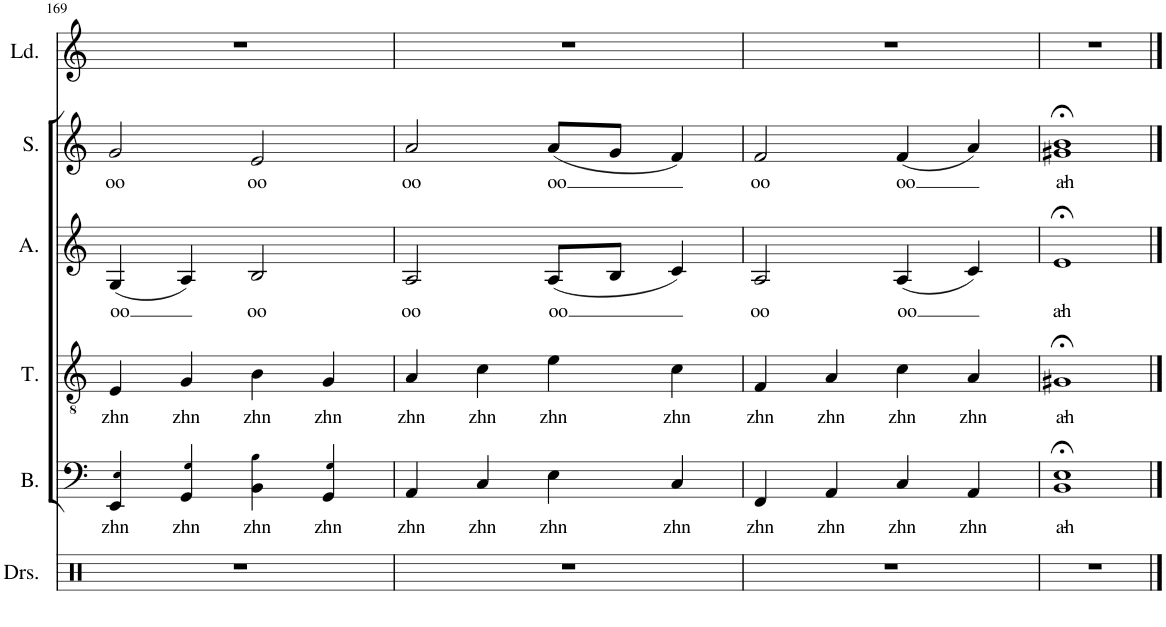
**kern	**kern	**text	**kern	**text	**kern	**text	**kern	**text	**kern
*part6	*part5	*part5	*part4	*part4	*part3	*part3	*part2	*part2	*part1
*staff6	*staff5	*staff5	*staff4	*staff4	*staff3	*staff3	*staff2	*staff2	*staff1
*I"Drumset	*I"Bass	*	*I"Tenor	*	*I"Alto	*	*I"Soprano	*	*I"Lead
*I'Drs.	*I'B.	*	*I'T.	*	*I'A.	*	*I'S.	*	*I'Ld.
!!LO:PB:g=z
*clefX	*clefF4	*	*clefGv2	*	*clefG2	*	*clefG2	*	*clefG2
*k[]	*k[]	*	*k[]	*	*k[]	*	*k[]	*	*k[]
*M2/2	*M2/2	*	*M2/2	*	*M2/2	*	*M2/2	*	*M2/2
*met(c|)	*met(c|)	*	*met(c|)	*	*met(c|)	*	*met(c|)	*	*met(c|)
=169	=169	=169	=169	=169	=169	=169	=169	=169	=169
!	!	!LO:LY:b	!	!LO:LY:b	!	!LO:LY:b	!	!LO:LY:b	!
1r	4EE/ 4E/	zhn	4E/	zhn	(4G/	oo	2g/	oo	1r
!	!	!LO:LY:b	!	!LO:LY:b	!	!	!	!	!
.	4GG/ 4G/	zhn	4G/	zhn	4A/)	.	.	.	.
!	!	!LO:LY:b	!	!LO:LY:b	!	!LO:LY:b	!	!LO:LY:b	!
.	4BB\ 4B\	zhn	4B\	zhn	2B/	oo	2e/	oo	.
!	!	!LO:LY:b	!	!LO:LY:b	!	!	!	!	!
.	4GG/ 4G/	zhn	4G/	zhn	.	.	.	.	.
=170	=170	=170	=170	=170	=170	=170	=170	=170	=170
!	!	!LO:LY:b	!	!LO:LY:b	!	!LO:LY:b	!	!LO:LY:b	!
1r	4AA/	zhn	4A/	zhn	2A/	oo	2a/	oo	1r
!	!	!LO:LY:b	!	!LO:LY:b	!	!	!	!	!
.	4C/	zhn	4c\	zhn	.	.	.	.	.
!	!	!LO:LY:b	!	!LO:LY:b	!	!LO:LY:b	!	!LO:LY:b	!
.	4E\	zhn	4e\	zhn	(8A/L	oo	(8a/L	oo	.
.	.	.	.	.	8B/J	.	8g/J	.	.
!	!	!LO:LY:b	!	!LO:LY:b	!	!	!	!	!
.	4C/	zhn	4c\	zhn	4c/)	.	4f/)	.	.
=171	=171	=171	=171	=171	=171	=171	=171	=171	=171
!	!	!LO:LY:b	!	!LO:LY:b	!	!LO:LY:b	!	!LO:LY:b	!
1r	4FF/	zhn	4F/	zhn	2A/	oo	2f/	oo	1r
!	!	!LO:LY:b	!	!LO:LY:b	!	!	!	!	!
.	4AA/	zhn	4A/	zhn	.	.	.	.	.
!	!	!LO:LY:b	!	!LO:LY:b	!	!LO:LY:b	!	!LO:LY:b	!
.	4C/	zhn	4c\	zhn	(4A/	oo	(4f/	oo	.
!	!	!LO:LY:b	!	!LO:LY:b	!	!	!	!	!
.	4AA/	zhn	4A/	zhn	4c/)	.	4a/)	.	.
=172	=172	=172	=172	=172	=172	=172	=172	=172	=172
!	!	!LO:LY:b	!	!LO:LY:b	!	!LO:LY:b	!	!LO:LY:b	!
1r	1BB;< 1E;<	ah-	1G#X;<	ah-	1e;<	ah-	1g#X;< 1b;<	ah-	1r
==	==	==	==	==	==	==	==	==	==
*-	*-	*-	*-	*-	*-	*-	*-	*-	*-
